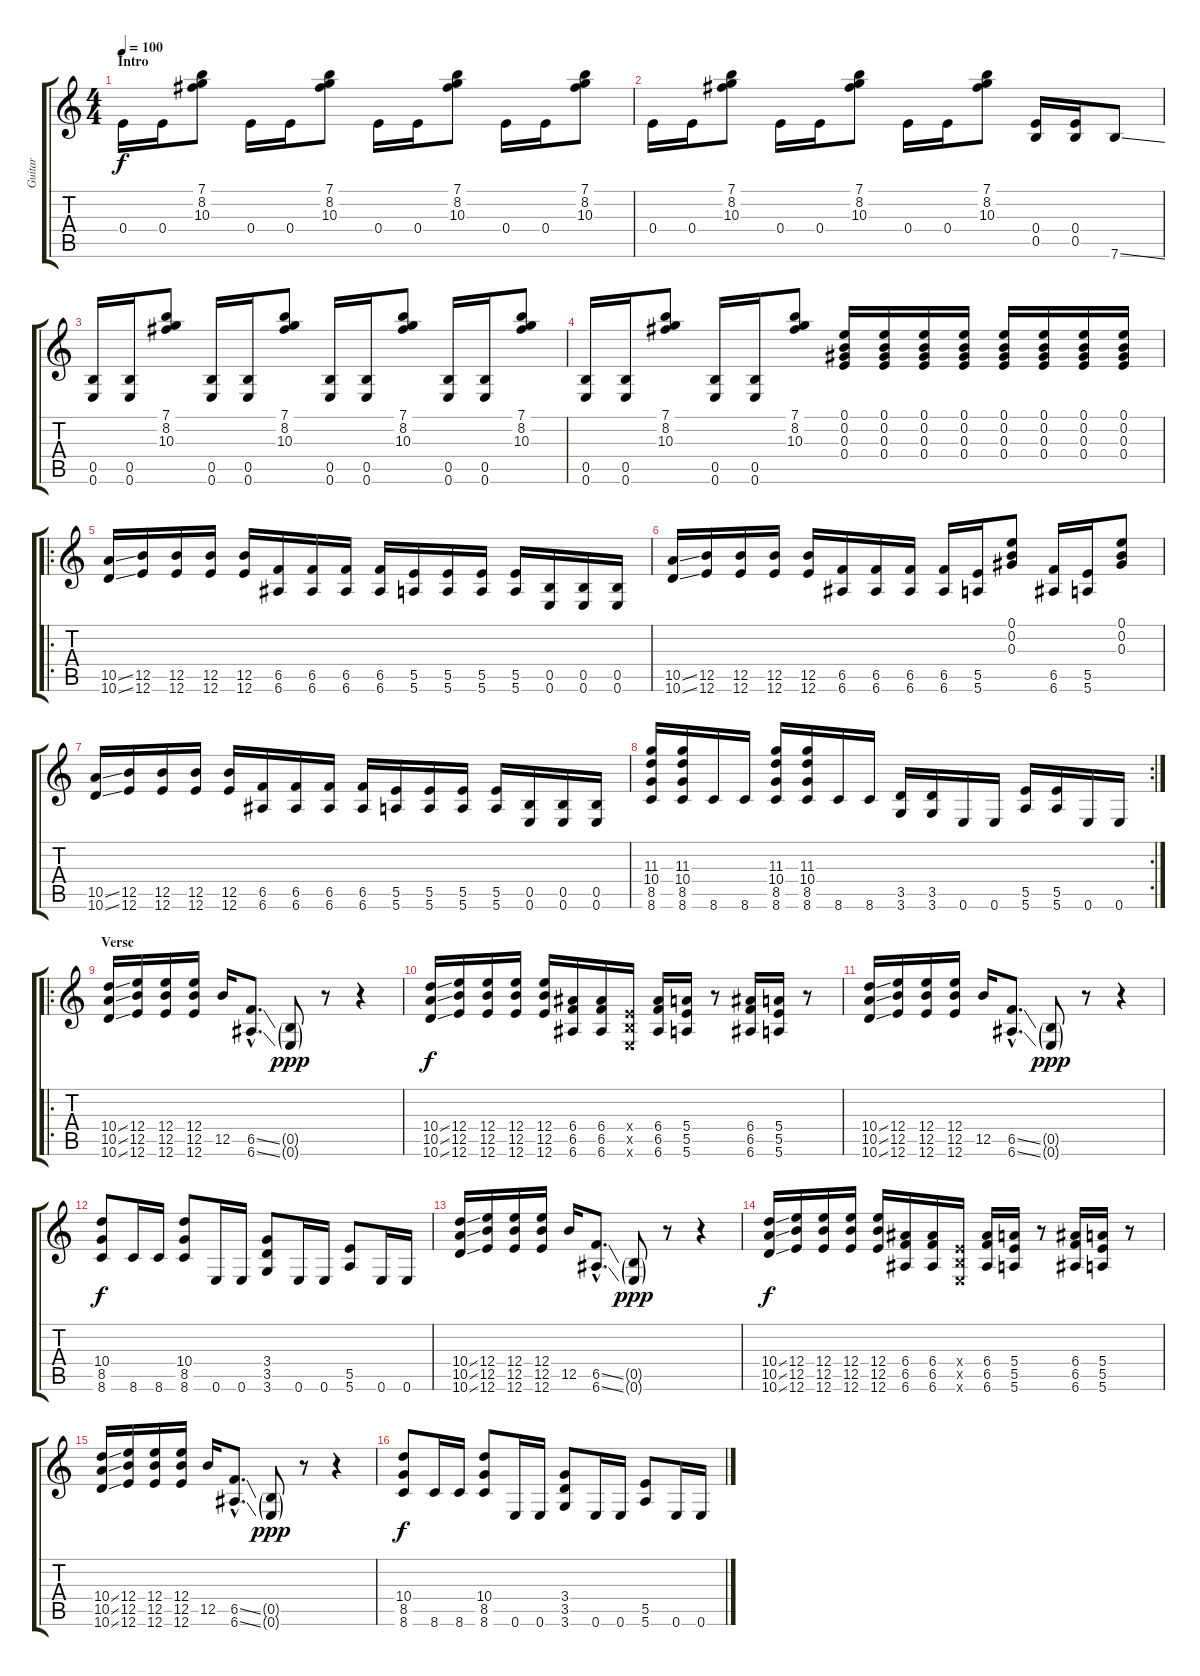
\track ("Guitar" "Guitar") {instrument distortionguitar}
\staff {score tabs}
\tuning (E4 B3 Ab3 E3 B2 E2) {hide}
\ts (4 4)
\section ("" "Intro")
\tempo 100
\clef g2
\ks c
0.4.16{dy f instrument distortionguitar} 0.4.16 (7.1 8.2 10.3).8 0.4.16 0.4.16 (7.1 8.2 10.3).8 0.4.16 0.4.16 (7.1 8.2 10.3).8 0.4.16 0.4.16 (7.1 8.2 10.3).8 |
0.4.16 0.4.16 (7.1 8.2 10.3).8 0.4.16 0.4.16 (7.1 8.2 10.3).8 0.4.16 0.4.16 (7.1 8.2 10.3).8 (0.4 0.5).16 (0.4 0.5).16 7.6{ss}.8 |
(0.5 0.6).16 (0.5 0.6).16 (7.1 8.2 10.3).8 (0.5 0.6).16 (0.5 0.6).16 (7.1 8.2 10.3).8 (0.5 0.6).16 (0.5 0.6).16 (7.1 8.2 10.3).8 (0.5 0.6).16 (0.5 0.6).16 (7.1 8.2 10.3).8 |
(0.5 0.6).16 (0.5 0.6).16 (7.1 8.2 10.3).8 (0.5 0.6).16 (0.5 0.6).16 (7.1 8.2 10.3).8 (0.1 0.2 0.3 0.4).16 (0.1 0.2 0.3 0.4).16 (0.1 0.2 0.3 0.4).16 (0.1 0.2 0.3 0.4).16 (0.1 0.2 0.3 0.4).16 (0.1 0.2 0.3 0.4).16 (0.1 0.2 0.3 0.4).16 (0.1 0.2 0.3 0.4).16 |
\ro
(10.5{ss} 10.6{ss}).16 (12.5 12.6).16 (12.5 12.6).16 (12.5 12.6).16 (12.5 12.6).16 (6.5 6.6).16 (6.5 6.6).16 (6.5 6.6).16 (6.5 6.6).16 (5.5 5.6).16 (5.5 5.6).16 (5.5 5.6).16 (5.5 5.6).16 (0.5 0.6).16 (0.5 0.6).16 (0.5 0.6).16 |
(10.5{ss} 10.6{ss}).16 (12.5 12.6).16 (12.5 12.6).16 (12.5 12.6).16 (12.5 12.6).16 (6.5 6.6).16 (6.5 6.6).16 (6.5 6.6).16 (6.5 6.6).16 (5.5 5.6).16 (0.1 0.2 0.3).8 (6.5 6.6).16 (5.5 5.6).16 (0.1 0.2 0.3).8 |
(10.5{ss} 10.6{ss}).16 (12.5 12.6).16 (12.5 12.6).16 (12.5 12.6).16 (12.5 12.6).16 (6.5 6.6).16 (6.5 6.6).16 (6.5 6.6).16 (6.5 6.6).16 (5.5 5.6).16 (5.5 5.6).16 (5.5 5.6).16 (5.5 5.6).16 (0.5 0.6).16 (0.5 0.6).16 (0.5 0.6).16 |
\rc 2
(11.3 10.4 8.5 8.6).16 (11.3 10.4 8.5 8.6).16 8.6.16 8.6.16 (11.3 10.4 8.5 8.6).16 (11.3 10.4 8.5 8.6).16 8.6.16 8.6.16 (3.5 3.6).16 (3.5 3.6).16 0.6.16 0.6.16 (5.5 5.6).16 (5.5 5.6).16 0.6.16 0.6.16 |
\ro
\section ("" "Verse")
(10.4{ss} 10.5{ss} 10.6{ss}).16 (12.4 12.5 12.6).16 (12.4 12.5 12.6).16 (12.4 12.5 12.6).16 12.5.16 (6.5{ss hac} 6.6{ss hac}).8{d} (0.5{g} 0.6{g}).8{dy ppp} r.8 r.4 |
(10.4{ss} 10.5{ss} 10.6{ss}).16{dy f} (12.4 12.5 12.6).16 (12.4 12.5 12.6).16 (12.4 12.5 12.6).16 (12.4 12.5 12.6).16 (6.4 6.5 6.6).16 (6.4 6.5 6.6).16 (0.4{x} 0.5{x} 0.6{x}).16 (6.4 6.5 6.6).16 (5.4 5.5 5.6).16 r.8 (6.4 6.5 6.6).16 (5.4 5.5 5.6).16 r.8 |
(10.4{ss} 10.5{ss} 10.6{ss}).16 (12.4 12.5 12.6).16 (12.4 12.5 12.6).16 (12.4 12.5 12.6).16 12.5.16 (6.5{ss hac} 6.6{ss hac}).8{d} (0.5{g} 0.6{g}).8{dy ppp} r.8 r.4 |
(10.4 8.5 8.6).8{dy f} 8.6.16 8.6.16 (10.4 8.5 8.6).8 0.6.16 0.6.16 (3.4 3.5 3.6).8 0.6.16 0.6.16 (5.5 5.6).8 0.6.16 0.6.16 |
(10.4{ss} 10.5{ss} 10.6{ss}).16 (12.4 12.5 12.6).16 (12.4 12.5 12.6).16 (12.4 12.5 12.6).16 12.5.16 (6.5{ss hac} 6.6{ss hac}).8{d} (0.5{g} 0.6{g}).8{dy ppp} r.8 r.4 |
(10.4{ss} 10.5{ss} 10.6{ss}).16{dy f} (12.4 12.5 12.6).16 (12.4 12.5 12.6).16 (12.4 12.5 12.6).16 (12.4 12.5 12.6).16 (6.4 6.5 6.6).16 (6.4 6.5 6.6).16 (0.4{x} 0.5{x} 0.6{x}).16 (6.4 6.5 6.6).16 (5.4 5.5 5.6).16 r.8 (6.4 6.5 6.6).16 (5.4 5.5 5.6).16 r.8 |
(10.4{ss} 10.5{ss} 10.6{ss}).16 (12.4 12.5 12.6).16 (12.4 12.5 12.6).16 (12.4 12.5 12.6).16 12.5.16 (6.5{ss hac} 6.6{ss hac}).8{d} (0.5{g} 0.6{g}).8{dy ppp} r.8 r.4 |
(10.4 8.5 8.6).8{dy f} 8.6.16 8.6.16 (10.4 8.5 8.6).8 0.6.16 0.6.16 (3.4 3.5 3.6).8 0.6.16 0.6.16 (5.5 5.6).8 0.6.16 0.6.16
